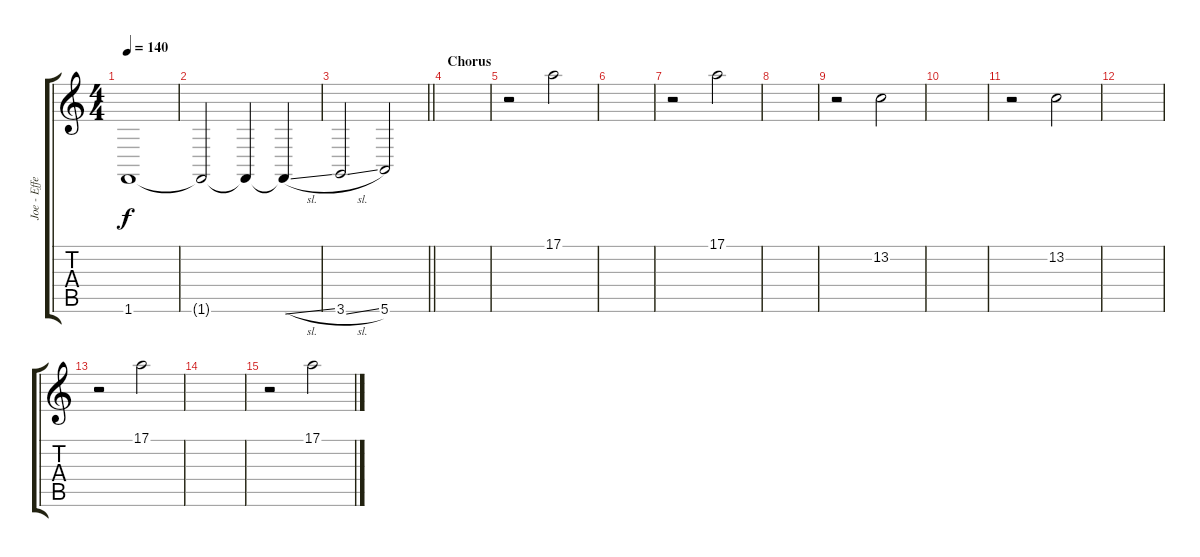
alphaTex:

\track ("Joe - Effects" "Joe - Effe") {instrument applause}
\staff {score tabs}
\tuning (E4 B3 G3 D3 A2 E2) {hide}
\ts (4 4)
\tempo 140
\clef g2
\ks c
1.6{t}.1{dy f} |
1.6{t}.2 1.6{t}.4 1.6{sl t}.4 |
\barLineRight lightlight
3.6{sl}.2 5.6.2 |
\section ("" "Chorus")
|
r.2 17.1.2{volume 12 balance 13 instrument lead3calliope} |
|
r.2 17.1.2 |
|
r.2 13.2.2 |
|
r.2 13.2.2 |
|
r.2 17.1.2 |
|
r.2 17.1.2
